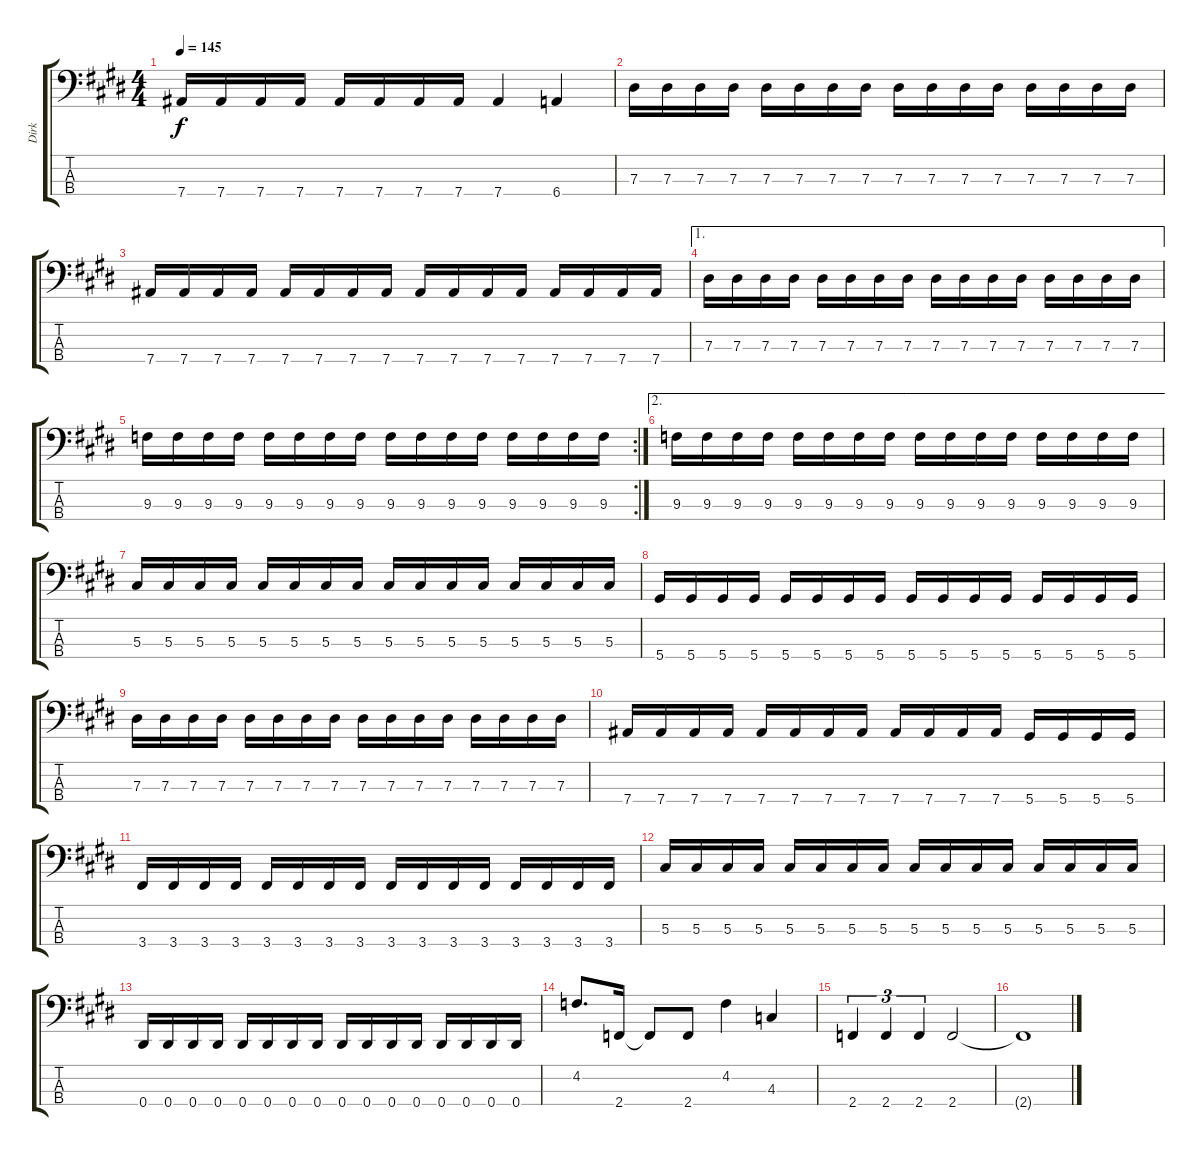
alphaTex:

\track ("Dirk" "Dirk") {instrument electricbassfinger}
\staff {score tabs}
\tuning (Gb2 Db2 Ab1 Eb1) {hide}
\ts (4 4)
\tempo 145
\clef f4
\ks e
7.4.16{dy f} 7.4.16 7.4.16 7.4.16 7.4.16 7.4.16 7.4.16 7.4.16 7.4.4 6.4.4 |
7.3.16 7.3.16 7.3.16 7.3.16 7.3.16 7.3.16 7.3.16 7.3.16 7.3.16 7.3.16 7.3.16 7.3.16 7.3.16 7.3.16 7.3.16 7.3.16 |
7.4.16 7.4.16 7.4.16 7.4.16 7.4.16 7.4.16 7.4.16 7.4.16 7.4.16 7.4.16 7.4.16 7.4.16 7.4.16 7.4.16 7.4.16 7.4.16 |
\ae 1
7.3.16 7.3.16 7.3.16 7.3.16 7.3.16 7.3.16 7.3.16 7.3.16 7.3.16 7.3.16 7.3.16 7.3.16 7.3.16 7.3.16 7.3.16 7.3.16 |
\rc 2
9.3.16 9.3.16 9.3.16 9.3.16 9.3.16 9.3.16 9.3.16 9.3.16 9.3.16 9.3.16 9.3.16 9.3.16 9.3.16 9.3.16 9.3.16 9.3.16 |
\ae 2
9.3.16 9.3.16 9.3.16 9.3.16 9.3.16 9.3.16 9.3.16 9.3.16 9.3.16 9.3.16 9.3.16 9.3.16 9.3.16 9.3.16 9.3.16 9.3.16 |
5.3.16 5.3.16 5.3.16 5.3.16 5.3.16 5.3.16 5.3.16 5.3.16 5.3.16 5.3.16 5.3.16 5.3.16 5.3.16 5.3.16 5.3.16 5.3.16 |
5.4.16 5.4.16 5.4.16 5.4.16 5.4.16 5.4.16 5.4.16 5.4.16 5.4.16 5.4.16 5.4.16 5.4.16 5.4.16 5.4.16 5.4.16 5.4.16 |
7.3.16 7.3.16 7.3.16 7.3.16 7.3.16 7.3.16 7.3.16 7.3.16 7.3.16 7.3.16 7.3.16 7.3.16 7.3.16 7.3.16 7.3.16 7.3.16 |
7.4.16 7.4.16 7.4.16 7.4.16 7.4.16 7.4.16 7.4.16 7.4.16 7.4.16 7.4.16 7.4.16 7.4.16 5.4.16 5.4.16 5.4.16 5.4.16 |
3.4.16 3.4.16 3.4.16 3.4.16 3.4.16 3.4.16 3.4.16 3.4.16 3.4.16 3.4.16 3.4.16 3.4.16 3.4.16 3.4.16 3.4.16 3.4.16 |
5.3.16 5.3.16 5.3.16 5.3.16 5.3.16 5.3.16 5.3.16 5.3.16 5.3.16 5.3.16 5.3.16 5.3.16 5.3.16 5.3.16 5.3.16 5.3.16 |
0.4.16 0.4.16 0.4.16 0.4.16 0.4.16 0.4.16 0.4.16 0.4.16 0.4.16 0.4.16 0.4.16 0.4.16 0.4.16 0.4.16 0.4.16 0.4.16 |
4.2.8{d} 2.4.16 2.4{t}.8 2.4.8 4.2.4 4.3.4 |
2.4.4{tu (3 2)} 2.4.4{tu (3 2)} 2.4.4{tu (3 2)} 2.4.2 |
2.4{t}.1
